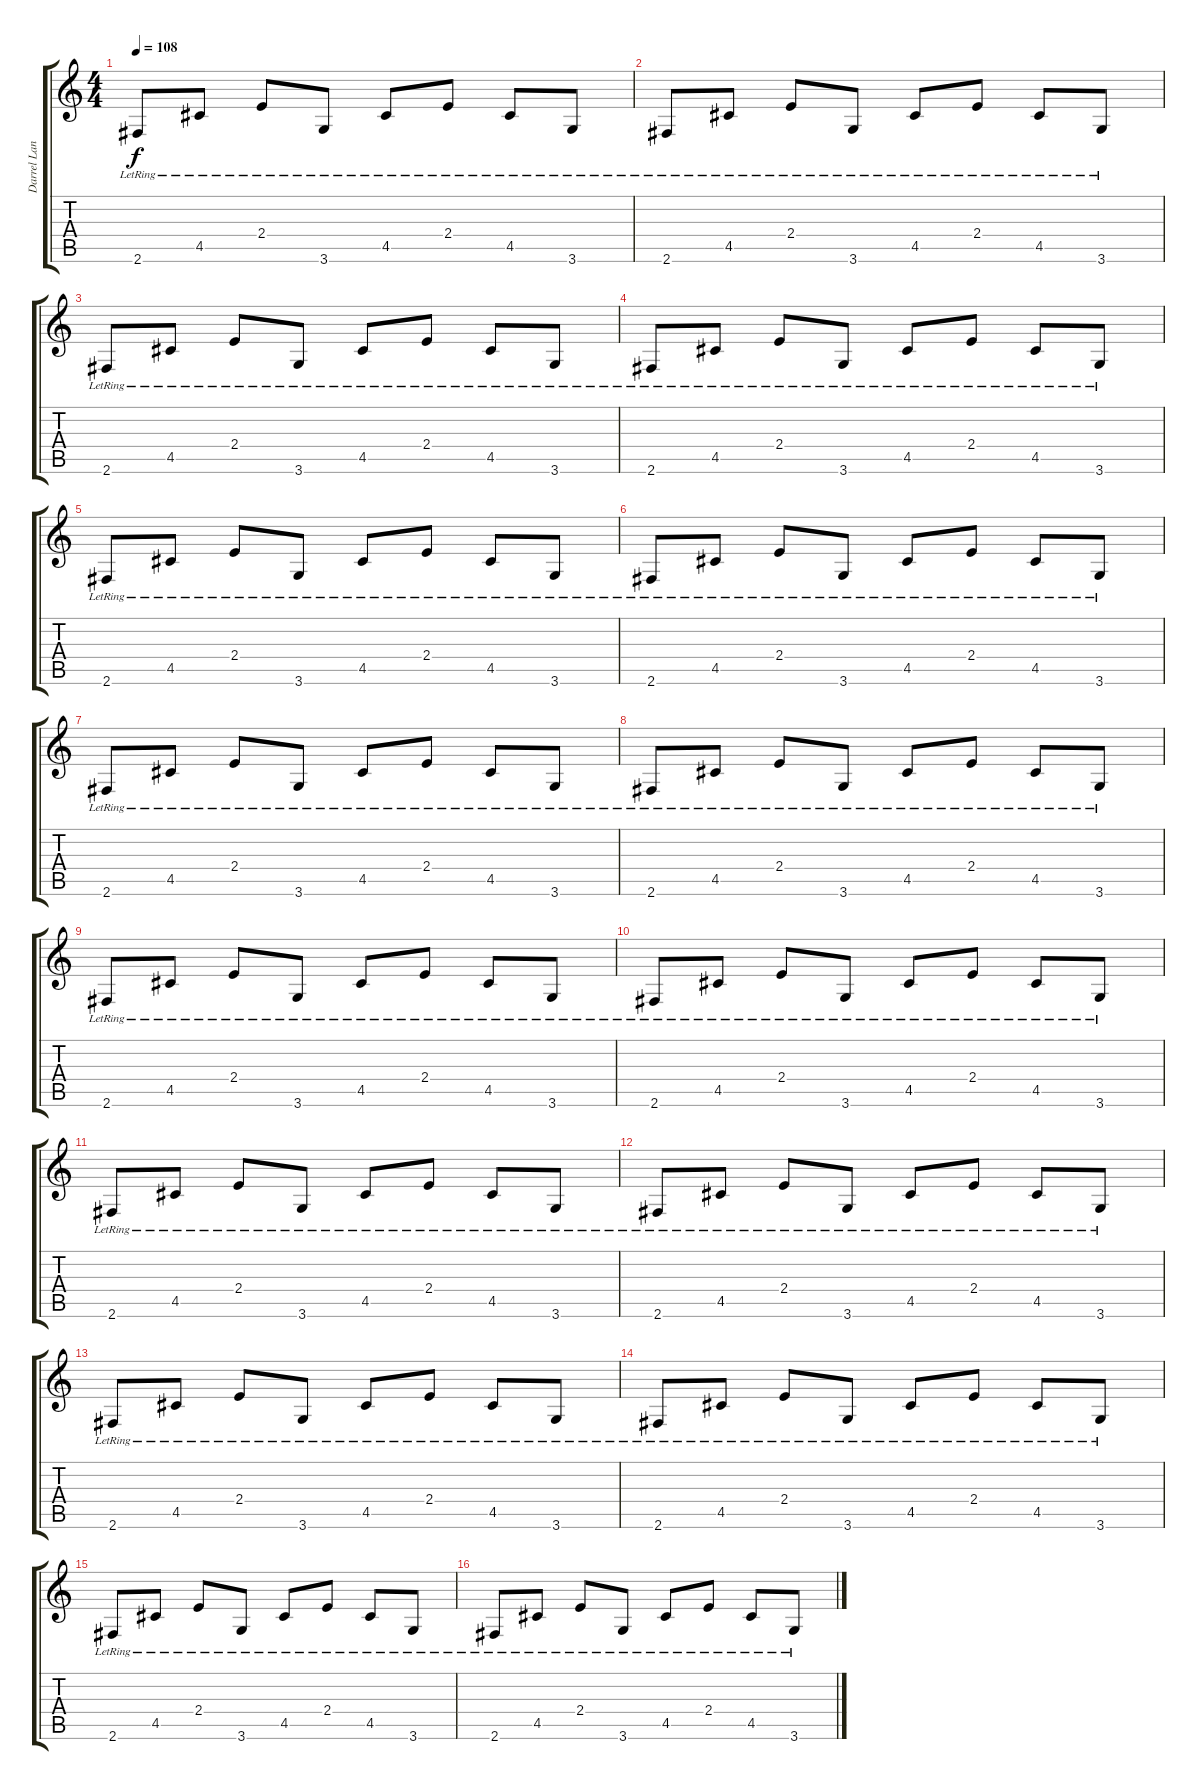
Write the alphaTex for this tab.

\track ("Darrel Lance Abbot" "Darrel Lan") {instrument acousticguitarsteel}
\staff {score tabs}
\tuning (E4 B3 G3 D3 A2 E2) {hide}
\ts (4 4)
\tempo 108
\clef g2
\ks c
2.6{lr}.8{dy f} 4.5{lr}.8 2.4{lr}.8 3.6{lr}.8 4.5{lr}.8 2.4{lr}.8 4.5{lr}.8 3.6{lr}.8 |
2.6{lr}.8 4.5{lr}.8 2.4{lr}.8 3.6{lr}.8 4.5{lr}.8 2.4{lr}.8 4.5{lr}.8 3.6{lr}.8 |
2.6{lr}.8 4.5{lr}.8 2.4{lr}.8 3.6{lr}.8 4.5{lr}.8 2.4{lr}.8 4.5{lr}.8 3.6{lr}.8 |
2.6{lr}.8 4.5{lr}.8 2.4{lr}.8 3.6{lr}.8 4.5{lr}.8 2.4{lr}.8 4.5{lr}.8 3.6{lr}.8 |
2.6{lr}.8 4.5{lr}.8 2.4{lr}.8 3.6{lr}.8 4.5{lr}.8 2.4{lr}.8 4.5{lr}.8 3.6{lr}.8 |
2.6{lr}.8 4.5{lr}.8 2.4{lr}.8 3.6{lr}.8 4.5{lr}.8 2.4{lr}.8 4.5{lr}.8 3.6{lr}.8 |
2.6{lr}.8 4.5{lr}.8 2.4{lr}.8 3.6{lr}.8 4.5{lr}.8 2.4{lr}.8 4.5{lr}.8 3.6{lr}.8 |
2.6{lr}.8 4.5{lr}.8 2.4{lr}.8 3.6{lr}.8 4.5{lr}.8 2.4{lr}.8 4.5{lr}.8 3.6{lr}.8 |
2.6{lr}.8 4.5{lr}.8 2.4{lr}.8 3.6{lr}.8 4.5{lr}.8 2.4{lr}.8 4.5{lr}.8 3.6{lr}.8 |
2.6{lr}.8 4.5{lr}.8 2.4{lr}.8 3.6{lr}.8 4.5{lr}.8 2.4{lr}.8 4.5{lr}.8 3.6{lr}.8 |
2.6{lr}.8 4.5{lr}.8 2.4{lr}.8 3.6{lr}.8 4.5{lr}.8 2.4{lr}.8 4.5{lr}.8 3.6{lr}.8 |
2.6{lr}.8 4.5{lr}.8 2.4{lr}.8 3.6{lr}.8 4.5{lr}.8 2.4{lr}.8 4.5{lr}.8 3.6{lr}.8 |
2.6{lr}.8 4.5{lr}.8 2.4{lr}.8 3.6{lr}.8 4.5{lr}.8 2.4{lr}.8 4.5{lr}.8 3.6{lr}.8 |
2.6{lr}.8 4.5{lr}.8 2.4{lr}.8 3.6{lr}.8 4.5{lr}.8 2.4{lr}.8 4.5{lr}.8 3.6{lr}.8 |
2.6{lr}.8 4.5{lr}.8 2.4{lr}.8 3.6{lr}.8 4.5{lr}.8 2.4{lr}.8 4.5{lr}.8 3.6{lr}.8 |
2.6{lr}.8 4.5{lr}.8 2.4{lr}.8 3.6{lr}.8 4.5{lr}.8 2.4{lr}.8 4.5{lr}.8 3.6{lr}.8
